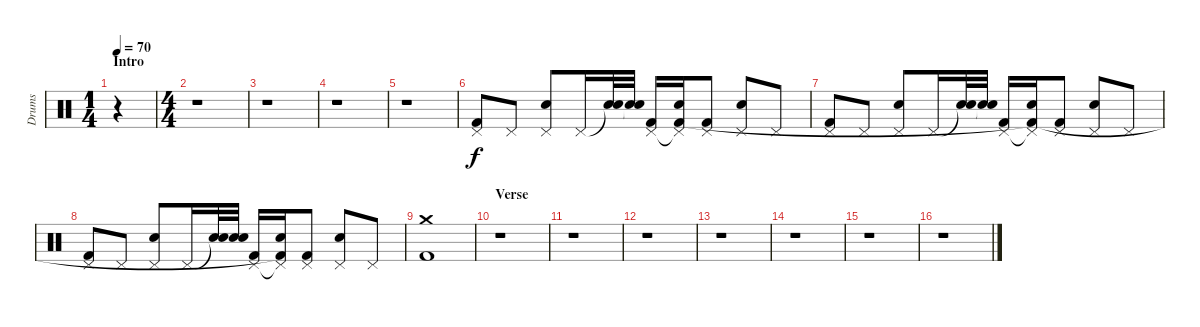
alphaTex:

\track ("Drums" "Drums") {instrument percussion}
\staff {score}
\articulation defaults
\ts (1 4)
\section ("" "Intro")
\tempo 70
\clef neutral
\ks c
r.4{dy f} |
\ts (4 4)
r.1 |
r.1 |
r.1 |
r.1 |
("Pedal Hi-Hat (hit)" "Kick (hit) 2").8 "Pedal Hi-Hat (hit)".8 ("Pedal Hi-Hat (hit)" "Electric Snare (hit)").8 "Pedal Hi-Hat (hit)".16 ("Snare (hit)"{t} "Electric Snare (hit)").32 ("Snare (hit)"{t} "Electric Snare (hit)").32 ("Pedal Hi-Hat (hit)" "Kick (hit) 2").16 ("Pedal Hi-Hat (hit)"{t} "Electric Snare (hit)" "Kick (hit) 2").16 ("Pedal Hi-Hat (hit)" "Kick (hit) 2").8 ("Pedal Hi-Hat (hit)" "Electric Snare (hit)").8 "Pedal Hi-Hat (hit)".8 |
("Pedal Hi-Hat (hit)" "Kick (hit) 2").8 "Pedal Hi-Hat (hit)".8 ("Pedal Hi-Hat (hit)" "Electric Snare (hit)").8 "Pedal Hi-Hat (hit)".16 ("Snare (hit)"{t} "Electric Snare (hit)").32 ("Snare (hit)"{t} "Electric Snare (hit)").32 ("Pedal Hi-Hat (hit)" "Kick (hit) 2").16 ("Pedal Hi-Hat (hit)"{t} "Electric Snare (hit)" "Kick (hit) 2"{t}).16 ("Pedal Hi-Hat (hit)" "Kick (hit) 2").8 ("Pedal Hi-Hat (hit)" "Electric Snare (hit)").8 "Pedal Hi-Hat (hit)".8 |
("Pedal Hi-Hat (hit)" "Kick (hit) 2").8 "Pedal Hi-Hat (hit)".8 ("Pedal Hi-Hat (hit)" "Electric Snare (hit)").8 "Pedal Hi-Hat (hit)".16 ("Snare (hit)"{t} "Electric Snare (hit)").32 ("Snare (hit)"{t} "Electric Snare (hit)").32 ("Pedal Hi-Hat (hit)" "Kick (hit) 2").16 ("Pedal Hi-Hat (hit)"{t} "Electric Snare (hit)" "Kick (hit) 2"{t}).16 ("Pedal Hi-Hat (hit)" "Kick (hit) 2").8 ("Pedal Hi-Hat (hit)" "Electric Snare (hit)").8 "Pedal Hi-Hat (hit)".8 |
("Kick (hit) 2" "Crash medium (hit)").1 |
\section ("" "Verse")
r.1 |
r.1 |
r.1 |
r.1 |
r.1 |
r.1 |
r.1
